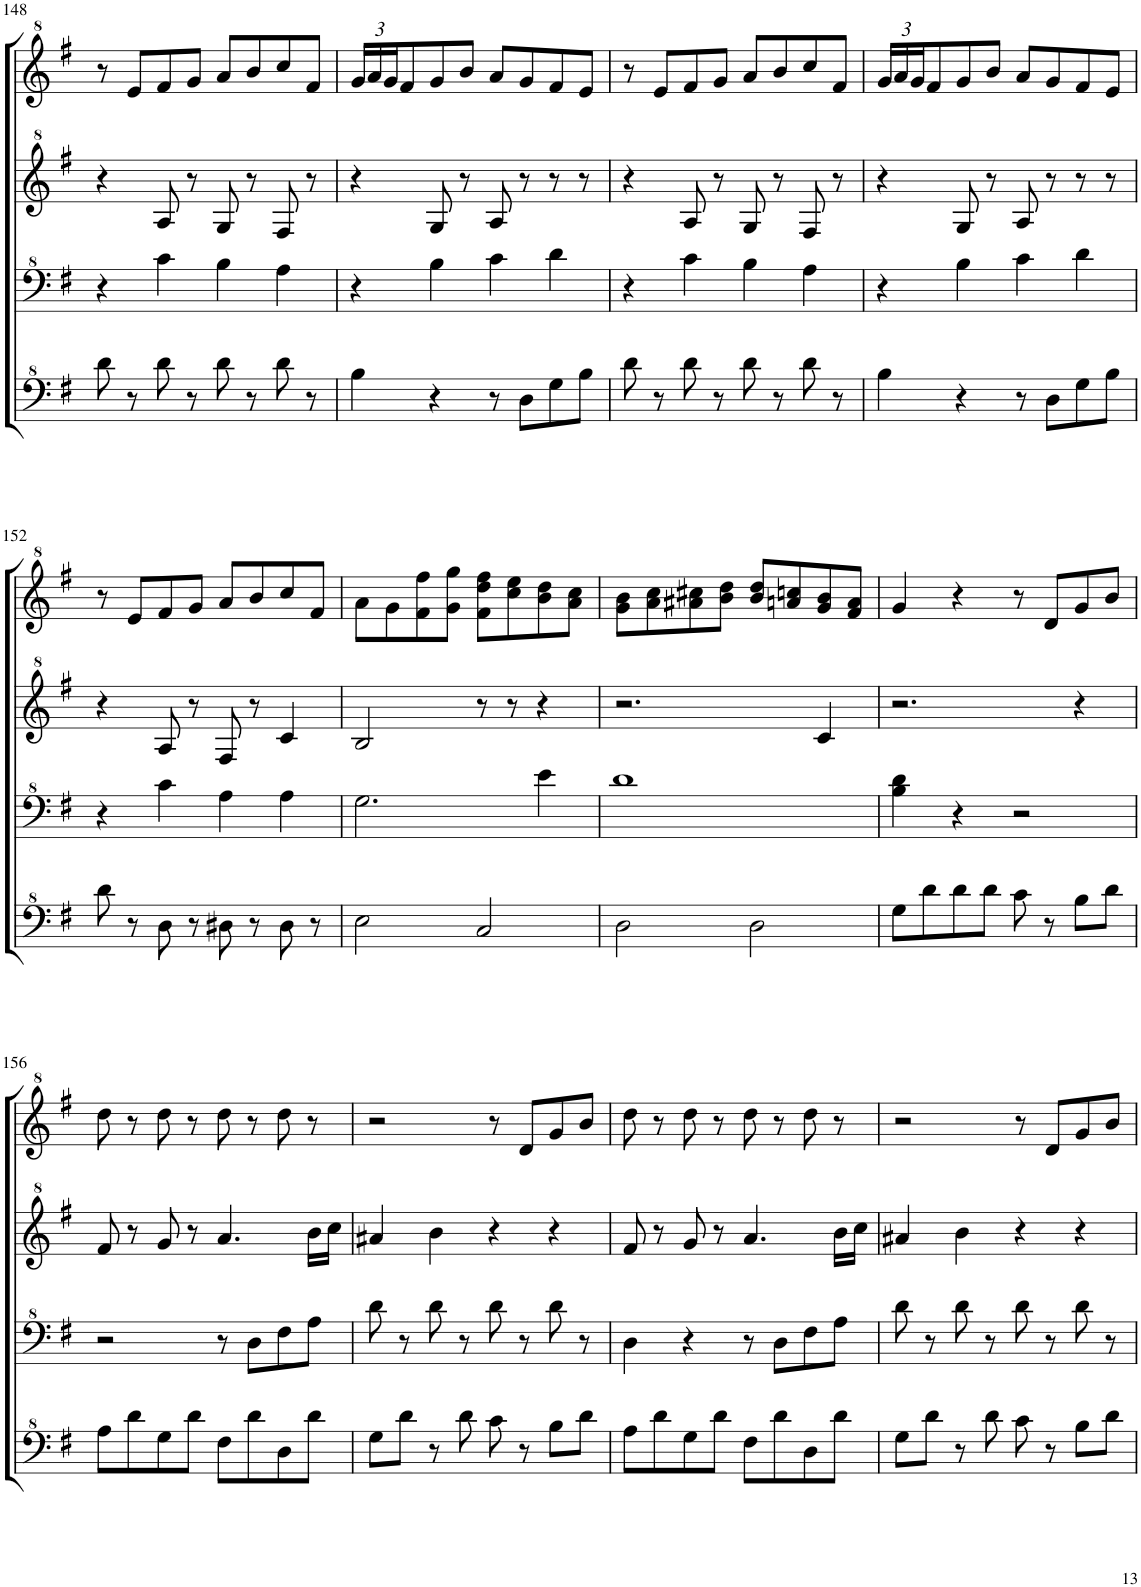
**kern	**kern	**kern	**kern
*part1	*part1	*part1	*part1
*staff4	*staff3	*staff2	*staff1
*I"Model III	*	*	*
!!LO:PB:g=z
*clefF^4	*clefF^4	*clefG^2	*clefG^2
*k[f#]	*k[f#]	*k[f#]	*k[f#]
*M2/2	*M2/2	*M2/2	*M2/2
*met(c|)	*met(c|)	*met(c|)	*met(c|)
=148	=148	=148	=148
8dd\	4r	4r	8r
8r	.	.	8ee/L
8dd\	4cc\	8a/	8ff#/
8r	.	8r	8gg/J
8dd\	4b\	8g/	8aa/L
8r	.	8r	8bb/
8dd\	4a\	8f#/	8ccc/
8r	.	8r	8ff#/J
=149	=149	=149	=149
*	*	*	*Xbrackettup
4b\	4r	4r	24gg/LL
.	.	.	24aa/
.	.	.	24gg/J
.	.	.	8ff#/
4r	4b\	8g/	8gg/
.	.	8r	8bb/J
8r	4cc\	8a/	8aa/L
8d\L	.	8r	8gg/
8g\	4dd\	8r	8ff#/
8b\J	.	8r	8ee/J
=150	=150	=150	=150
8dd\	4r	4r	8r
8r	.	.	8ee/L
8dd\	4cc\	8a/	8ff#/
8r	.	8r	8gg/J
8dd\	4b\	8g/	8aa/L
8r	.	8r	8bb/
8dd\	4a\	8f#/	8ccc/
8r	.	8r	8ff#/J
=151	=151	=151	=151
4b\	4r	4r	24gg/LL
.	.	.	24aa/
.	.	.	24gg/J
.	.	.	8ff#/
4r	4b\	8g/	8gg/
.	.	8r	8bb/J
8r	4cc\	8a/	8aa/L
8d\L	.	8r	8gg/
8g\	4dd\	8r	8ff#/
8b\J	.	8r	8ee/J
!!LO:LB:g=z
=152	=152	=152	=152
8dd\	4r	4r	8r
8r	.	.	8ee/L
8d\	4cc\	8a/	8ff#/
8r	.	8r	8gg/J
8d#X\	4a\	8f#/	8aa/L
8r	.	8r	8bb/
8d#\	4a\	4cc/	8ccc/
8r	.	.	8ff#/J
=153	=153	=153	=153
2e\	2.g\	2b/	8aa\L
.	.	.	8gg\
.	.	.	8ff#\ 8fff#\
.	.	.	8gg\ 8ggg\J
2c/	.	8r	8ff#\ 8ddd\ 8fff#\L
.	.	8r	8ccc\ 8eee\
.	4ee\	4r	8bb\ 8ddd\
.	.	.	8aa\ 8ccc\J
=154	=154	=154	=154
2d\	1dd	2.r	8gg\ 8bb\L
.	.	.	8aa\ 8ccc\
.	.	.	8aa#X\ 8ccc#X\
.	.	.	8bb\ 8ddd\J
2d\	.	.	8bb/ 8ddd/L
.	.	.	8aan/ 8cccn/
.	.	4cc/	8gg/ 8bb/
.	.	.	8ff#/ 8aa/J
=155	=155	=155	=155
8g\L	4b\ 4dd\	2.r	4gg/
8dd\	.	.	.
8dd\	4r	.	4r
8dd\J	.	.	.
8cc\	2r	.	8r
8r	.	.	8dd/L
8b\L	.	4r	8gg/
8dd\J	.	.	8bb/J
!!LO:LB:g=z
=156	=156	=156	=156
8a\L	2r	8ff#/	8ddd\
8dd\	.	8r	8r
8g\	.	8gg/	8ddd\
8dd\J	.	8r	8r
8f#\L	8r	4.aa/	8ddd\
8dd\	8d\L	.	8r
8d\	8f#\	.	8ddd\
8dd\J	8a\J	16bb\LL	8r
.	.	16ccc\JJ	.
=157	=157	=157	=157
8g\L	8dd\	4aa#X/	2r
8dd\J	8r	.	.
8r	8dd\	4bb\	.
8dd\	8r	.	.
8cc\	8dd\	4r	8r
8r	8r	.	8dd/L
8b\L	8dd\	4r	8gg/
8dd\J	8r	.	8bb/J
=158	=158	=158	=158
8a\L	4d\	8ff#/	8ddd\
8dd\	.	8r	8r
8g\	4r	8gg/	8ddd\
8dd\J	.	8r	8r
8f#\L	8r	4.aa/	8ddd\
8dd\	8d\L	.	8r
8d\	8f#\	.	8ddd\
8dd\J	8a\J	16bb\LL	8r
.	.	16ccc\JJ	.
=159	=159	=159	=159
8g\L	8dd\	4aa#X/	2r
8dd\J	8r	.	.
8r	8dd\	4bb\	.
8dd\	8r	.	.
8cc\	8dd\	4r	8r
8r	8r	.	8dd/L
8b\L	8dd\	4r	8gg/
8dd\J	8r	.	8bb/J
=	=	=	=
*-	*-	*-	*-
